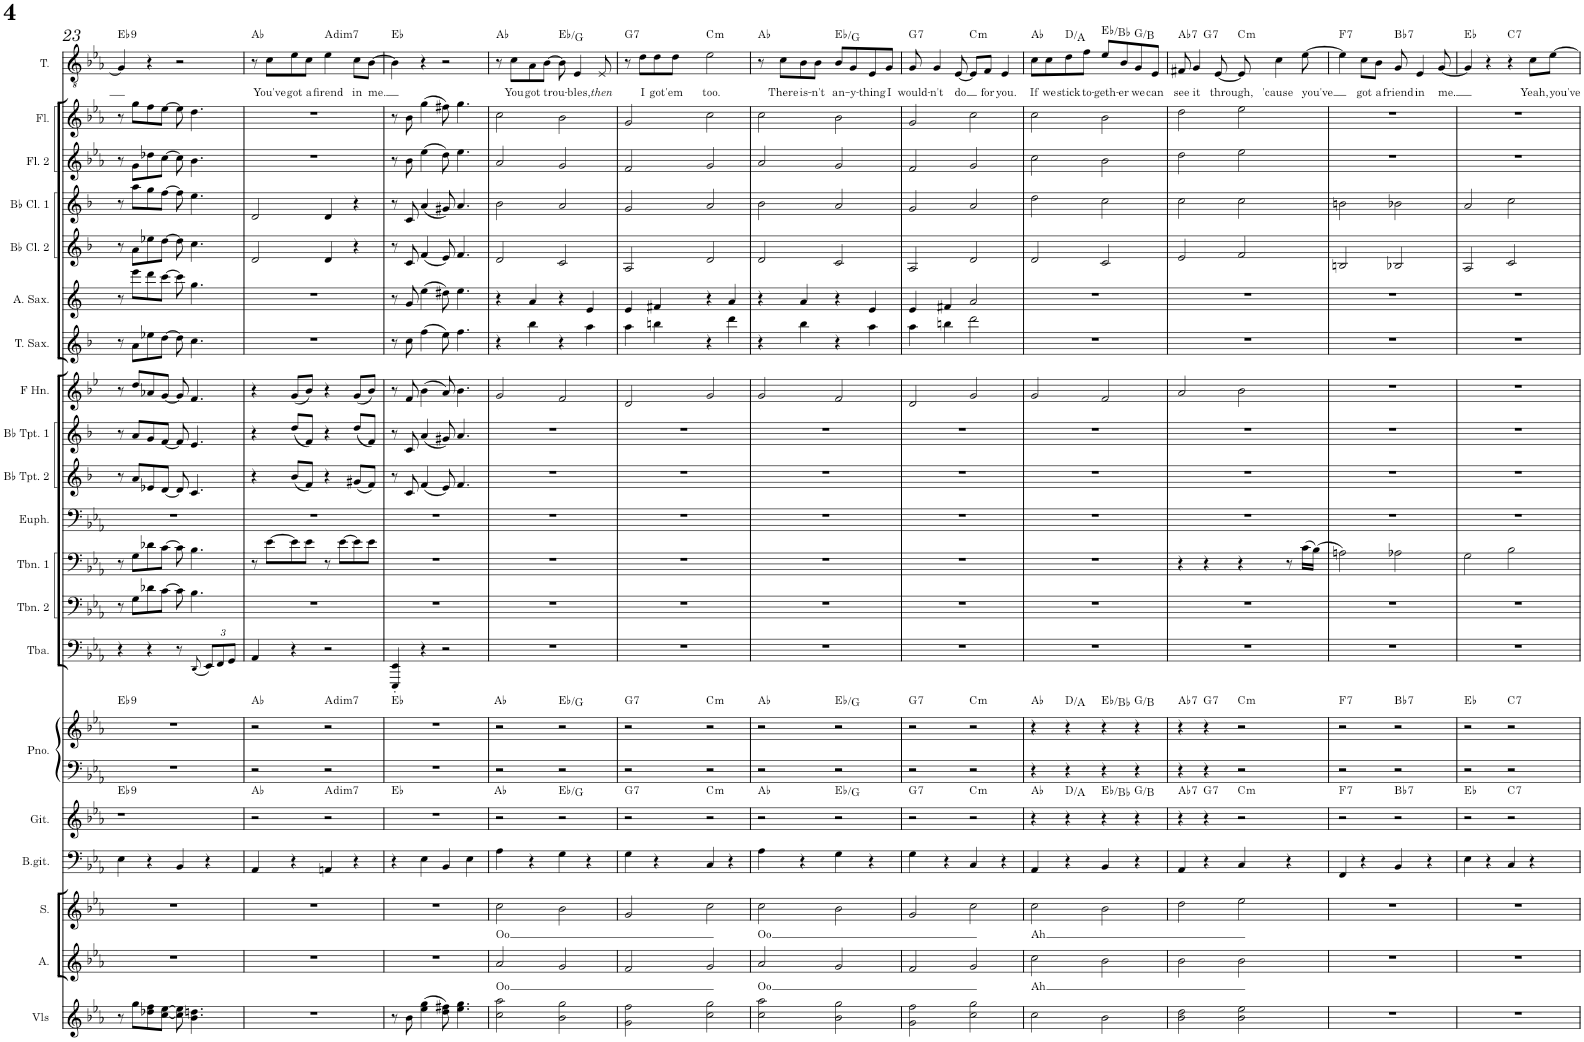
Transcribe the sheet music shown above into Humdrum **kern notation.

**kern	**kern	**text	**kern	**text	**kern	**kern	**harte	**kern	**kern	**harte	**kern	**kern	**kern	**kern	**kern	**kern	**kern	**kern	**kern	**kern	**kern	**kern	**kern	**kern	**text	**harte
*part20	*part19	*part19	*part18	*part18	*part17	*part16	*part16	*part15	*part15	*part15	*part14	*part13	*part12	*part11	*part10	*part9	*part8	*part7	*part6	*part5	*part4	*part3	*part2	*part1	*part1	*part1
*staff21	*staff20	*staff20	*staff19	*staff19	*staff18	*staff17	*	*staff16	*staff15	*	*staff14	*staff13	*staff12	*staff11	*staff10	*staff9	*staff8	*staff7	*staff6	*staff5	*staff4	*staff3	*staff2	*staff1	*staff1	*
*I"Violins	*I"Altos	*	*I"Sopranos	*	*I"Bassgitar	*I"Gitar	*	*I"Piano	*	*	*I"Tuba	*I"Trombone 2	*I"Trombone 1	*I"Euphonium	*I"Bb Trumpet 2	*I"Bb Trumpet 1	*I"Horn in F	*I"Tenor Saxophone	*I"Alto Saxophone	*I"Bb Clarinet 2	*I"Bb Clarinet 1	*I"Fløyte 2	*I"Flute	*I"Tenor	*	*
*I'Vls	*I'A.	*	*I'S.	*	*I'B.git.	*I'Git.	*	*I'Pno.	*	*	*I'Tba.	*I'Tbn. 2	*I'Tbn. 1	*I'Euph.	*I'Bb Tpt. 2	*I'Bb Tpt. 1	*	*I'T. Sax.	*I'A. Sax.	*I'Bb Cl. 2	*I'Bb Cl. 1	*I'Fl. 2	*I'Fl.	*I'T.	*	*
!!LO:PB:g=z
*clefG2	*clefG2	*	*clefG2	*	*clefF4	*clefG2	*	*clefF4	*clefG2	*	*clefF4	*clefF4	*clefF4	*clefF4	*clefG2	*clefG2	*clefG2	*clefG2	*clefG2	*clefG2	*clefG2	*clefG2	*clefG2	*clefGv2	*	*
*	*	*	*	*	*Trd7c12	*Trd7c12	*	*	*	*	*	*	*	*	*Trd1c2	*Trd1c2	*Trd4c7	*Trd8c14	*Trd5c9	*Trd1c2	*Trd1c2	*	*	*	*	*
*k[b-e-a-]	*k[b-e-a-]	*	*k[b-e-a-]	*	*k[b-e-a-]	*k[b-e-a-]	*	*k[b-e-a-]	*k[b-e-a-]	*	*k[b-e-a-]	*k[b-e-a-]	*k[b-e-a-]	*k[b-e-a-]	*k[b-]	*k[b-]	*k[b-e-]	*k[b-]	*k[]	*k[b-]	*k[b-]	*k[b-e-a-]	*k[b-e-a-]	*k[b-e-a-]	*	*
*M4/4	*M4/4	*	*M4/4	*	*M4/4	*M4/4	*	*M4/4	*M4/4	*	*M4/4	*M4/4	*M4/4	*M4/4	*M4/4	*M4/4	*M4/4	*M4/4	*M4/4	*M4/4	*M4/4	*M4/4	*M4/4	*M4/4	*	*
=23	=23	=23	=23	=23	=23	=23	=23	=23	=23	=23	=23	=23	=23	=23	=23	=23	=23	=23	=23	=23	=23	=23	=23	=23	=23	=23
!	!	!	!	!	!	!	!LO:H:kt=9	!	!	!LO:H:kt=9	!	!	!	!	!	!	!	!	!	!	!	!	!	!	!	!LO:H:kt=9
8r	1r	.	1r	.	4E-\	1r	Eb:9	1r	1r	Eb:9	4r	8r	8r	1r	8r	8r	8r	8r	8r	8r	8r	8r	8r	4G/]	.	Eb:9
8gg\L	.	.	.	.	.	.	.	.	.	.	.	8G\L	8G\L	.	8a/L	8a/L	8dd/L	8a\L	8eee\L	8a\L	8aa\L	8g\L	8gg\L	.	.	.
8dd-X\ 8ff\	.	.	.	.	4r	.	.	.	.	.	4r	8d-X\	8d-X\	.	8e-X/	8g/	8a-X/	8ee-X\	8ddd\	8ee-X\	8gg\	8dd-X\	8ff\	4r	.	.
[8cc\ [8ee-\J	.	.	.	.	.	.	.	.	.	.	.	[8c\J	[8c\J	.	[8d/J	[8f/J	[8g/J	[8dd\J	[8ccc\J	[8dd\J	[8ff\J	[8cc\J	[8ee-\J	.	.	.
8cc\] 8ee-\]	.	.	.	.	4BB-/	.	.	.	.	.	8r	8c\]	8c\]	.	8d/]	8f/]	8g/]	8dd\]	8ccc\]	8dd\]	8ff\]	8cc\]	8ee-\]	2r	.	.
4.b-\ 4.ddn\	.	.	.	.	.	.	.	.	.	.	(8DD!/	4.B-\	4.B-\	.	4.c/	4.e/	4.f/	4.cc\	4.gg\	4.cc\	4.ee\	4.b-\	4.dd\	.	.	.
*	*	*	*	*	*	*	*	*	*	*	*Xbrackettup	*	*	*	*	*	*	*	*	*	*	*	*	*	*	*
.	.	.	.	.	4r	.	.	.	.	.	12EE-/L)	.	.	.	.	.	.	.	.	.	.	.	.	.	.	.
.	.	.	.	.	.	.	.	.	.	.	12FF/	.	.	.	.	.	.	.	.	.	.	.	.	.	.	.
.	.	.	.	.	.	.	.	.	.	.	12GG/J	.	.	.	.	.	.	.	.	.	.	.	.	.	.	.
=24	=24	=24	=24	=24	=24	=24	=24	=24	=24	=24	=24	=24	=24	=24	=24	=24	=24	=24	=24	=24	=24	=24	=24	=24	=24	=24
1r	1r	.	1r	.	4AA-/	2r	Ab:maj	2r	2r	Ab:maj	4AA-/	1r	8r	1r	4r	4r	4r	1r	1r	2d/	2d/	1r	1r	8r	.	Ab:maj
!	!	!	!	!	!	!	!	!	!	!	!	!	!	!	!	!	!	!	!	!	!	!	!	!	!LO:LY:b	!
.	.	.	.	.	.	.	.	.	.	.	.	.	[8e-\L	.	.	.	.	.	.	.	.	.	.	8c\L	You've	.
!	!	!	!	!	!	!	!	!	!	!	!	!	!	!	!	!	!	!	!	!	!	!	!	!	!LO:LY:b	!
.	.	.	.	.	4r	.	.	.	.	.	4r	.	8e-\]	.	(8b-/L	(8dd/L	(8g/L	.	.	.	.	.	.	8e-\	got	.
!	!	!	!	!	!	!	!	!	!	!	!	!	!	!	!	!	!	!	!	!	!	!	!	!	!LO:LY:b	!
.	.	.	.	.	.	.	.	.	.	.	.	.	8e-\J	.	8f/J)	8f/J)	8b-/J)	.	.	.	.	.	.	8c\J	a	.
!	!	!	!	!	!	!	!LO:H:kt=dim7	!	!	!LO:H:kt=dim7	!	!	!	!	!	!	!	!	!	!	!	!	!	!	!LO:LY:b	!LO:H:kt=dim7
.	.	.	.	.	4AAn/	2r	A:dim7	2r	2r	A:dim7	2r	.	8r	.	4r	4r	4r	.	.	4d/	4d/	.	.	4e-\	firend	A:dim7
.	.	.	.	.	.	.	.	.	.	.	.	.	[8e-\L	.	.	.	.	.	.	.	.	.	.	.	.	.
!	!	!	!	!	!	!	!	!	!	!	!	!	!	!	!	!	!	!	!	!	!	!	!	!	!LO:LY:b	!
.	.	.	.	.	4r	.	.	.	.	.	.	.	8e-\]	.	(8g#X/L	(8dd/L	(8g/L	.	.	4r	4r	.	.	8c\L	in	.
!	!	!	!	!	!	!	!	!	!	!	!	!	!	!	!	!	!	!	!	!	!	!	!	!	!LO:LY:b	!
.	.	.	.	.	.	.	.	.	.	.	.	.	8e-\J	.	8f/J)	8f/J)	8b-/J)	.	.	.	.	.	.	[8B-\J	me.	.
=25	=25	=25	=25	=25	=25	=25	=25	=25	=25	=25	=25	=25	=25	=25	=25	=25	=25	=25	=25	=25	=25	=25	=25	=25	=25	=25
8r	1r	.	1r	.	4r	1r	Eb:maj	1r	1r	Eb:maj	4EEE-/' 4EE-/'	1r	1r	1r	8r	8r	8r	8r	8r	8r	8r	8r	8r	4B-\]	.	Eb:maj
8b-\	.	.	.	.	.	.	.	.	.	.	.	.	.	.	8c/	8c/	8f/	8cc\	8g/	8c/	8c/	8b-\	8b-\	.	.	.
(4ee-\ 4gg\	.	.	.	.	4E-\	.	.	.	.	.	4r	.	.	.	(4f/	(4a/	(4b-\	(4ff\	(4ee\	(4f/	(4a/	(4ee-\	(4gg\	4r	.	.
8dd\ 8ff#X\)	.	.	.	.	4BB-/	.	.	.	.	.	2r	.	.	.	8e/)	8g#X/)	8a/)	8ee\)	8dd#X\)	8e/)	8g#X/)	8dd\)	8ff#X\)	2r	.	.
4.ee-\ 4.gg\	.	.	.	.	.	.	.	.	.	.	.	.	.	.	4.f/	4.a/	4.b-\	4.ff\	4.ee\	4.f/	4.a/	4.ee-\	4.gg\	.	.	.
.	.	.	.	.	4E-\	.	.	.	.	.	.	.	.	.	.	.	.	.	.	.	.	.	.	.	.	.
=26	=26	=26	=26	=26	=26	=26	=26	=26	=26	=26	=26	=26	=26	=26	=26	=26	=26	=26	=26	=26	=26	=26	=26	=26	=26	=26
!	!	!LO:LY:b	!	!LO:LY:b	!	!	!	!	!	!	!	!	!	!	!	!	!	!	!	!	!	!	!	!	!	!
2cc\ 2aa-\	2a-/	Oo	2cc\	Oo	4A-\	2r	Ab:maj	2r	2r	Ab:maj	1r	1r	1r	1r	1r	1r	2g/	4r	4r	2d/	2b-\	2a-/	2cc\	8r	.	Ab:maj
!	!	!	!	!	!	!	!	!	!	!	!	!	!	!	!	!	!	!	!	!	!	!	!	!	!LO:LY:b	!
.	.	.	.	.	.	.	.	.	.	.	.	.	.	.	.	.	.	.	.	.	.	.	.	8c\L	You	.
!	!	!	!	!	!	!	!	!	!	!	!	!	!	!	!	!	!	!	!	!	!	!	!	!	!LO:LY:b	!
.	.	.	.	.	4r	.	.	.	.	.	.	.	.	.	.	.	.	4bb-\	4a/	.	.	.	.	8A-\	got	.
!	!	!	!	!	!	!	!	!	!	!	!	!	!	!	!	!	!	!	!	!	!	!	!	!	!LO:LY:b	!
.	.	.	.	.	.	.	.	.	.	.	.	.	.	.	.	.	.	.	.	.	.	.	.	[8B-\J	trou-	.
2b-\ 2gg\	2g/	.	2b-\	.	4G\	2r	Eb:maj/3	2r	2r	Eb:maj/3	.	.	.	.	.	.	2f/	4r	4r	2c/	2a/	2g/	2b-\	8B-\]	.	Eb:maj/3
!	!	!	!	!	!	!	!	!	!	!	!	!	!	!	!	!	!	!	!	!	!	!	!	!	!LO:LY:b	!
.	.	.	.	.	.	.	.	.	.	.	.	.	.	.	.	.	.	.	.	.	.	.	.	4E-/	-bles,	.
.	.	.	.	.	4r	.	.	.	.	.	.	.	.	.	.	.	.	4aa\	4e/	.	.	.	.	.	.	.
!	!	!	!	!	!	!	!	!	!	!	!	!	!	!	!	!	!	!	!	!	!	!	!	!	!LO:LY:b	!
.	.	.	.	.	.	.	.	.	.	.	.	.	.	.	.	.	.	.	.	.	.	.	.	8E-/	then	.
=27	=27	=27	=27	=27	=27	=27	=27	=27	=27	=27	=27	=27	=27	=27	=27	=27	=27	=27	=27	=27	=27	=27	=27	=27	=27	=27
!	!	!	!	!	!	!	!LO:H:kt=7	!	!	!LO:H:kt=7	!	!	!	!	!	!	!	!	!	!	!	!	!	!	!	!LO:H:kt=7
2g\ 2ff\	2f/	.	2g/	.	4G\	2r	G:7	2r	2r	G:7	1r	1r	1r	1r	1r	1r	2d/	4aa\	4e/	2A/	2g/	2f/	2g/	8r	.	G:7
!	!	!	!	!	!	!	!	!	!	!	!	!	!	!	!	!	!	!	!	!	!	!	!	!	!LO:LY:b	!
.	.	.	.	.	.	.	.	.	.	.	.	.	.	.	.	.	.	.	.	.	.	.	.	8d\L	I	.
!	!	!	!	!	!	!	!	!	!	!	!	!	!	!	!	!	!	!	!	!	!	!	!	!	!LO:LY:b	!
.	.	.	.	.	4r	.	.	.	.	.	.	.	.	.	.	.	.	4bbn\	4f#X/	.	.	.	.	8d\	got	.
!	!	!	!	!	!	!	!	!	!	!	!	!	!	!	!	!	!	!	!	!	!	!	!	!	!LO:LY:b	!
.	.	.	.	.	.	.	.	.	.	.	.	.	.	.	.	.	.	.	.	.	.	.	.	8d\J	'em	.
!	!	!	!	!	!	!	!LO:H:kt=m	!	!	!LO:H:kt=m	!	!	!	!	!	!	!	!	!	!	!	!	!	!	!LO:LY:b	!LO:H:kt=m
2cc\ 2gg\	2g/	.	2cc\	.	4C/	2r	C:min	2r	2r	C:min	.	.	.	.	.	.	2g/	4r	4r	2d/	2a/	2g/	2cc\	2e-\	too.	C:min
.	.	.	.	.	4r	.	.	.	.	.	.	.	.	.	.	.	.	4ddd\	4a/	.	.	.	.	.	.	.
=28	=28	=28	=28	=28	=28	=28	=28	=28	=28	=28	=28	=28	=28	=28	=28	=28	=28	=28	=28	=28	=28	=28	=28	=28	=28	=28
!	!	!LO:LY:b	!	!LO:LY:b	!	!	!	!	!	!	!	!	!	!	!	!	!	!	!	!	!	!	!	!	!	!
2cc\ 2aa-\	2a-/	Oo	2cc\	Oo	4A-\	2r	Ab:maj	2r	2r	Ab:maj	1r	1r	1r	1r	1r	1r	2g/	4r	4r	2d/	2b-\	2a-/	2cc\	8r	.	Ab:maj
!	!	!	!	!	!	!	!	!	!	!	!	!	!	!	!	!	!	!	!	!	!	!	!	!	!LO:LY:b	!
.	.	.	.	.	.	.	.	.	.	.	.	.	.	.	.	.	.	.	.	.	.	.	.	8c\L	There	.
!	!	!	!	!	!	!	!	!	!	!	!	!	!	!	!	!	!	!	!	!	!	!	!	!	!LO:LY:b	!
.	.	.	.	.	4r	.	.	.	.	.	.	.	.	.	.	.	.	4bb-\	4a/	.	.	.	.	8B-\	is-	.
!	!	!	!	!	!	!	!	!	!	!	!	!	!	!	!	!	!	!	!	!	!	!	!	!	!LO:LY:b	!
.	.	.	.	.	.	.	.	.	.	.	.	.	.	.	.	.	.	.	.	.	.	.	.	8B-\J	-n't	.
!	!	!	!	!	!	!	!	!	!	!	!	!	!	!	!	!	!	!	!	!	!	!	!	!	!LO:LY:b	!
2b-\ 2gg\	2g/	.	2b-\	.	4G\	2r	Eb:maj/3	2r	2r	Eb:maj/3	.	.	.	.	.	.	2f/	4r	4r	2c/	2a/	2g/	2b-\	8B-/L	an-	Eb:maj/3
!	!	!	!	!	!	!	!	!	!	!	!	!	!	!	!	!	!	!	!	!	!	!	!	!	!LO:LY:b	!
.	.	.	.	.	.	.	.	.	.	.	.	.	.	.	.	.	.	.	.	.	.	.	.	8G/	-y-	.
!	!	!	!	!	!	!	!	!	!	!	!	!	!	!	!	!	!	!	!	!	!	!	!	!	!LO:LY:b	!
.	.	.	.	.	4r	.	.	.	.	.	.	.	.	.	.	.	.	4aa\	4e/	.	.	.	.	8E-/	-thing	.
!	!	!	!	!	!	!	!	!	!	!	!	!	!	!	!	!	!	!	!	!	!	!	!	!	!LO:LY:b	!
.	.	.	.	.	.	.	.	.	.	.	.	.	.	.	.	.	.	.	.	.	.	.	.	8G/J	I	.
=29	=29	=29	=29	=29	=29	=29	=29	=29	=29	=29	=29	=29	=29	=29	=29	=29	=29	=29	=29	=29	=29	=29	=29	=29	=29	=29
!	!	!	!	!	!	!	!LO:H:kt=7	!	!	!LO:H:kt=7	!	!	!	!	!	!	!	!	!	!	!	!	!	!	!LO:LY:b	!LO:H:kt=7
2g\ 2ff\	2f/	.	2g/	.	4G\	2r	G:7	2r	2r	G:7	1r	1r	1r	1r	1r	1r	2d/	4aa\	4e/	2A/	2g/	2f/	2g/	8G/	would-	G:7
!	!	!	!	!	!	!	!	!	!	!	!	!	!	!	!	!	!	!	!	!	!	!	!	!	!LO:LY:b	!
.	.	.	.	.	.	.	.	.	.	.	.	.	.	.	.	.	.	.	.	.	.	.	.	4G/	-n't	.
.	.	.	.	.	4r	.	.	.	.	.	.	.	.	.	.	.	.	4bbn\	4f#X/	.	.	.	.	.	.	.
!	!	!	!	!	!	!	!	!	!	!	!	!	!	!	!	!	!	!	!	!	!	!	!	!	!LO:LY:b	!
.	.	.	.	.	.	.	.	.	.	.	.	.	.	.	.	.	.	.	.	.	.	.	.	[8E-/	do	.
!	!	!	!	!	!	!	!LO:H:kt=m	!	!	!LO:H:kt=m	!	!	!	!	!	!	!	!	!	!	!	!	!	!	!	!LO:H:kt=m
2cc\ 2gg\	2g/	.	2cc\	.	4C/	2r	C:min	2r	2r	C:min	.	.	.	.	.	.	2g/	2ddd\	2a/	2d/	2a/	2g/	2cc\	8E-/L]	.	C:min
!	!	!	!	!	!	!	!	!	!	!	!	!	!	!	!	!	!	!	!	!	!	!	!	!	!LO:LY:b	!
.	.	.	.	.	.	.	.	.	.	.	.	.	.	.	.	.	.	.	.	.	.	.	.	8F/J	for	.
!	!	!	!	!	!	!	!	!	!	!	!	!	!	!	!	!	!	!	!	!	!	!	!	!	!LO:LY:b	!
.	.	.	.	.	4r	.	.	.	.	.	.	.	.	.	.	.	.	.	.	.	.	.	.	4E-/	you.	.
=30	=30	=30	=30	=30	=30	=30	=30	=30	=30	=30	=30	=30	=30	=30	=30	=30	=30	=30	=30	=30	=30	=30	=30	=30	=30	=30
!	!	!LO:LY:b	!	!LO:LY:b	!	!	!	!	!	!	!	!	!	!	!	!	!	!	!	!	!	!	!	!	!LO:LY:b	!
2cc\	2cc\	Ah	2cc\	Ah	4AA-/	4r	Ab:maj	4r	4r	Ab:maj	1r	1r	1r	1r	1r	1r	2g/	1r	1r	2d/	2dd\	2cc\	2cc\	8c\L	If	Ab:maj
!	!	!	!	!	!	!	!	!	!	!	!	!	!	!	!	!	!	!	!	!	!	!	!	!	!LO:LY:b	!
.	.	.	.	.	.	.	.	.	.	.	.	.	.	.	.	.	.	.	.	.	.	.	.	8c\	we	.
!	!	!	!	!	!	!	!	!	!	!	!	!	!	!	!	!	!	!	!	!	!	!	!	!	!LO:LY:b	!
.	.	.	.	.	4r	4r	D:maj/5	4r	4r	D:maj/5	.	.	.	.	.	.	.	.	.	.	.	.	.	8d\	stick	D:maj/5
!	!	!	!	!	!	!	!	!	!	!	!	!	!	!	!	!	!	!	!	!	!	!	!	!	!LO:LY:b	!
.	.	.	.	.	.	.	.	.	.	.	.	.	.	.	.	.	.	.	.	.	.	.	.	8f\J	to-	.
!	!	!	!	!	!	!	!	!	!	!	!	!	!	!	!	!	!	!	!	!	!	!	!	!	!LO:LY:b	!
2b-\	2b-\	.	2b-\	.	4BB-/	4r	Eb:maj/5	4r	4r	Eb:maj/5	.	.	.	.	.	.	2f/	.	.	2c/	2cc\	2b-\	2b-\	8e-/L	-geth-	Eb:maj/5
!	!	!	!	!	!	!	!	!	!	!	!	!	!	!	!	!	!	!	!	!	!	!	!	!	!LO:LY:b	!
.	.	.	.	.	.	.	.	.	.	.	.	.	.	.	.	.	.	.	.	.	.	.	.	8B-/	-er	.
!	!	!	!	!	!	!	!	!	!	!	!	!	!	!	!	!	!	!	!	!	!	!	!	!	!LO:LY:b	!
.	.	.	.	.	4r	4r	G:maj/3	4r	4r	G:maj/3	.	.	.	.	.	.	.	.	.	.	.	.	.	8G/	we	G:maj/3
!	!	!	!	!	!	!	!	!	!	!	!	!	!	!	!	!	!	!	!	!	!	!	!	!	!LO:LY:b	!
.	.	.	.	.	.	.	.	.	.	.	.	.	.	.	.	.	.	.	.	.	.	.	.	8E-/J	can	.
=31	=31	=31	=31	=31	=31	=31	=31	=31	=31	=31	=31	=31	=31	=31	=31	=31	=31	=31	=31	=31	=31	=31	=31	=31	=31	=31
!	!	!	!	!	!	!	!LO:H:kt=7	!	!	!LO:H:kt=7	!	!	!	!	!	!	!	!	!	!	!	!	!	!	!LO:LY:b	!LO:H:kt=7
*	*	*	*	*	*	*	*	*	*	*	*	*	*	*	*	*	*	*	*	*	*	*	*	*^	*	*
2b-\ 2dd\	2b-\	.	2dd\	.	4AA-/	4r	Ab:7	4r	4r	Ab:7	1r	1r	4r	1r	1r	1r	2a/	1r	1r	2e/	2cc\	2dd\	2dd\	8F#X/	4ryy	see	Ab:7
!	!	!	!	!	!	!	!	!	!	!	!	!	!	!	!	!	!	!	!	!	!	!	!	!	!	!LO:LY:b	!
.	.	.	.	.	.	.	.	.	.	.	.	.	.	.	.	.	.	.	.	.	.	.	.	4G/	.	it	.
!	!	!	!	!	!	!	!LO:H:kt=7	!	!	!LO:H:kt=7	!	!	!	!	!	!	!	!	!	!	!	!	!	!	!	!	!LO:H:kt=7
.	.	.	.	.	4r	4r	G:7	4r	4r	G:7	.	.	4r	.	.	.	.	.	.	.	.	.	.	.	2.ryy	.	G:7
!	!	!	!	!	!	!	!	!	!	!	!	!	!	!	!	!	!	!	!	!	!	!	!	!	!	!LO:LY:b	!
.	.	.	.	.	.	.	.	.	.	.	.	.	.	.	.	.	.	.	.	.	.	.	.	[8E-/	.	through,	.
!	!	!	!	!	!	!	!LO:H:kt=m	!	!	!LO:H:kt=m	!	!	!	!	!	!	!	!	!	!	!	!	!	!	!	!	!LO:H:kt=m
2b-\ 2ee-\	2b-\	.	2ee-\	.	4C/	2r	C:min	2r	2r	C:min	.	.	4r	.	.	.	2b-\	.	.	2f/	2cc\	2ee-\	2ee-\	8E-/]	.	.	C:min
!	!	!	!	!	!	!	!	!	!	!	!	!	!	!	!	!	!	!	!	!	!	!	!	!	!	!LO:LY:b	!
.	.	.	.	.	.	.	.	.	.	.	.	.	.	.	.	.	.	.	.	.	.	.	.	4c\	.	'cause	.
.	.	.	.	.	4r	.	.	.	.	.	.	.	8r	.	.	.	.	.	.	.	.	.	.	.	.	.	.
!	!	!	!	!	!	!	!	!	!	!	!	!	!	!	!	!	!	!	!	!	!	!	!	!	!	!LO:LY:b	!
.	.	.	.	.	.	.	.	.	.	.	.	.	(16c\LL	.	.	.	.	.	.	.	.	.	.	[8e-\	.	you've	.
.	.	.	.	.	.	.	.	.	.	.	.	.	(16B-\JJ)	.	.	.	.	.	.	.	.	.	.	.	.	.	.
=32	=32	=32	=32	=32	=32	=32	=32	=32	=32	=32	=32	=32	=32	=32	=32	=32	=32	=32	=32	=32	=32	=32	=32	=32	=32	=32	=32
!	!	!	!	!	!	!	!LO:H:kt=7	!	!	!LO:H:kt=7	!	!	!	!	!	!	!	!	!	!	!	!	!	!	!	!	!LO:H:kt=7
*	*	*	*	*	*	*	*	*	*	*	*	*	*	*	*	*	*	*	*	*	*	*	*	*v	*v	*	*
1r	1r	.	1r	.	4FF/	2r	F:7	2r	2r	F:7	1r	1r	2An\)	1r	1r	1r	1r	1r	1r	2Bn/	2bn\	1r	1r	4e-\]	.	F:7
!	!	!	!	!	!	!	!	!	!	!	!	!	!	!	!	!	!	!	!	!	!	!	!	!	!LO:LY:b	!
.	.	.	.	.	4r	.	.	.	.	.	.	.	.	.	.	.	.	.	.	.	.	.	.	8c\L	got	.
!	!	!	!	!	!	!	!	!	!	!	!	!	!	!	!	!	!	!	!	!	!	!	!	!	!LO:LY:b	!
.	.	.	.	.	.	.	.	.	.	.	.	.	.	.	.	.	.	.	.	.	.	.	.	8B-\J	a	.
!	!	!	!	!	!	!	!LO:H:kt=7	!	!	!LO:H:kt=7	!	!	!	!	!	!	!	!	!	!	!	!	!	!	!LO:LY:b	!LO:H:kt=7
.	.	.	.	.	4BB-/	2r	Bb:7	2r	2r	Bb:7	.	.	2A-X\	.	.	.	.	.	.	2B-X/	2b-X\	.	.	8G/	friend	Bb:7
!	!	!	!	!	!	!	!	!	!	!	!	!	!	!	!	!	!	!	!	!	!	!	!	!	!LO:LY:b	!
.	.	.	.	.	.	.	.	.	.	.	.	.	.	.	.	.	.	.	.	.	.	.	.	4E-/	in	.
.	.	.	.	.	4r	.	.	.	.	.	.	.	.	.	.	.	.	.	.	.	.	.	.	.	.	.
!	!	!	!	!	!	!	!	!	!	!	!	!	!	!	!	!	!	!	!	!	!	!	!	!	!LO:LY:b	!
.	.	.	.	.	.	.	.	.	.	.	.	.	.	.	.	.	.	.	.	.	.	.	.	[8G/	me.	.
=33	=33	=33	=33	=33	=33	=33	=33	=33	=33	=33	=33	=33	=33	=33	=33	=33	=33	=33	=33	=33	=33	=33	=33	=33	=33	=33
1r	1r	.	1r	.	4E-\	2r	Eb:maj	2r	2r	Eb:maj	1r	1r	2G\	1r	1r	1r	1r	1r	1r	2A/	2a/	1r	1r	4G/]	.	Eb:maj
.	.	.	.	.	4r	.	.	.	.	.	.	.	.	.	.	.	.	.	.	.	.	.	.	4r	.	.
!	!	!	!	!	!	!	!LO:H:kt=7	!	!	!LO:H:kt=7	!	!	!	!	!	!	!	!	!	!	!	!	!	!	!	!LO:H:kt=7
.	.	.	.	.	4C/	2r	C:7	2r	2r	C:7	.	.	2B-\	.	.	.	.	.	.	2c/	2cc\	.	.	4r	.	C:7
!	!	!	!	!	!	!	!	!	!	!	!	!	!	!	!	!	!	!	!	!	!	!	!	!	!LO:LY:b	!
.	.	.	.	.	4r	.	.	.	.	.	.	.	.	.	.	.	.	.	.	.	.	.	.	8c\L	Yeah,	.
!	!	!	!	!	!	!	!	!	!	!	!	!	!	!	!	!	!	!	!	!	!	!	!	!	!LO:LY:b	!
.	.	.	.	.	.	.	.	.	.	.	.	.	.	.	.	.	.	.	.	.	.	.	.	[8e-\J	you've	.
=	=	=	=	=	=	=	=	=	=	=	=	=	=	=	=	=	=	=	=	=	=	=	=	=	=	=
*-	*-	*-	*-	*-	*-	*-	*-	*-	*-	*-	*-	*-	*-	*-	*-	*-	*-	*-	*-	*-	*-	*-	*-	*-	*-	*-
